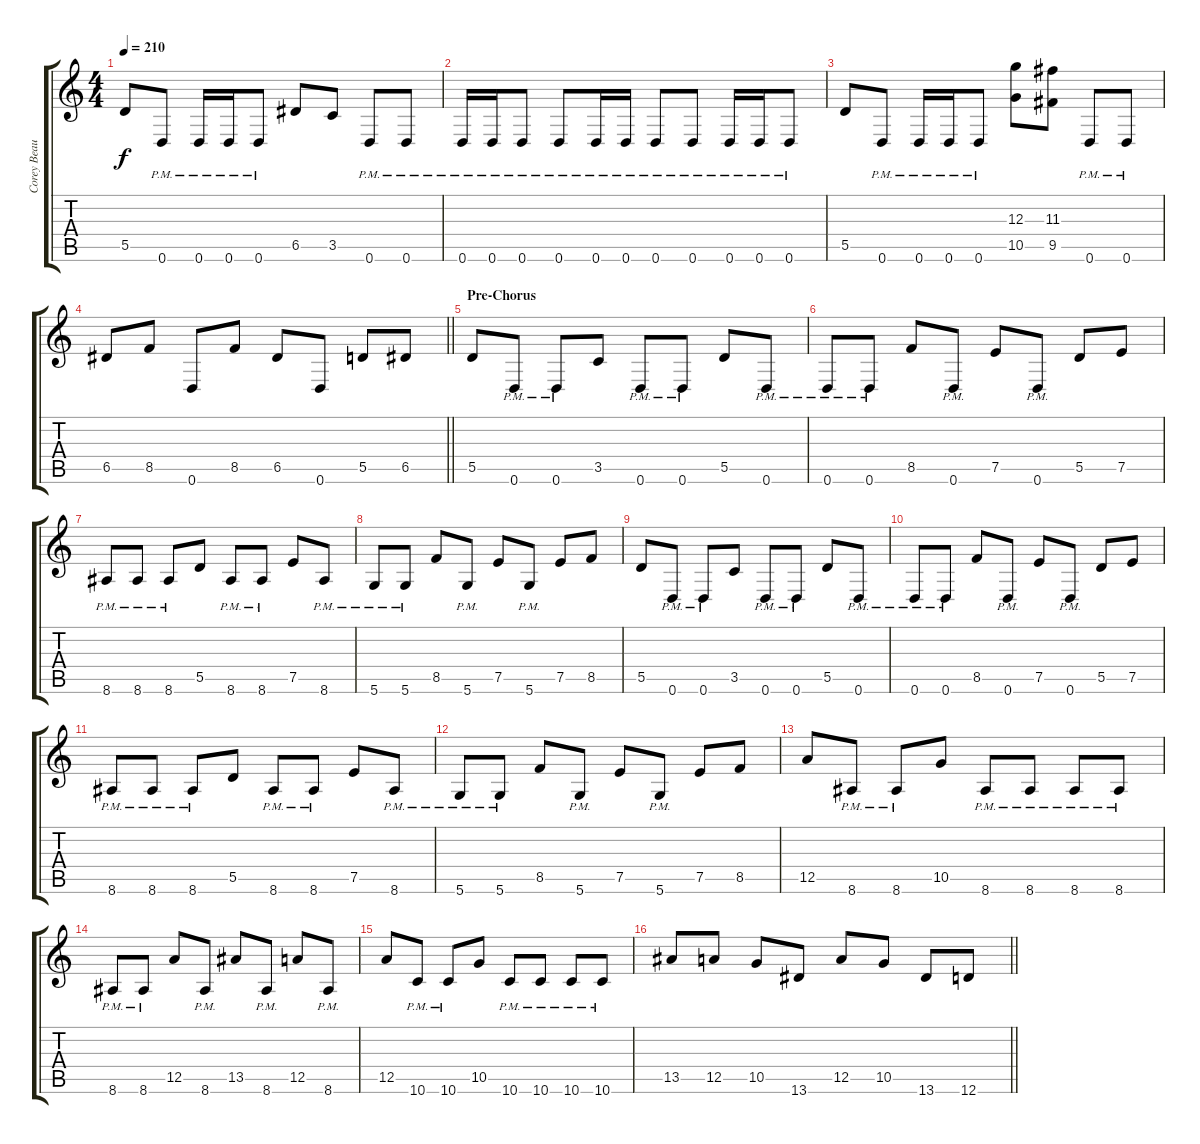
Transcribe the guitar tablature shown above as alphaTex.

\track ("Corey Beaulieu" "Corey Beau") {instrument overdrivenguitar}
\staff {score tabs}
\tuning (E4 B3 G3 D3 A2 D2) {hide}
\ts (4 4)
\tempo 210
\clef g2
\ks c
5.5.8{dy f} 0.6{pm}.8 0.6{pm}.16 0.6{pm}.16 0.6{pm}.8 6.5.8 3.5.8 0.6{pm}.8 0.6{pm}.8 |
0.6{pm}.16 0.6{pm}.16 0.6{pm}.8 0.6{pm}.8 0.6{pm}.16 0.6{pm}.16 0.6{pm}.8 0.6{pm}.8 0.6{pm}.16 0.6{pm}.16 0.6{pm}.8 |
5.5.8 0.6{pm}.8 0.6{pm}.16 0.6{pm}.16 0.6{pm}.8 (12.3 10.5).8 (11.3 9.5).8 0.6{pm}.8 0.6{pm}.8 |
\barLineRight lightlight
6.5.8 8.5.8 0.6.8 8.5.8 6.5.8 0.6.8 5.5.8 6.5.8 |
\section ("" "Pre-Chorus")
5.5.8 0.6{pm}.8 0.6{pm}.8 3.5.8 0.6{pm}.8 0.6{pm}.8 5.5.8 0.6{pm}.8 |
0.6{pm}.8 0.6{pm}.8 8.5.8 0.6{pm}.8 7.5.8 0.6{pm}.8 5.5.8 7.5.8 |
8.6{pm}.8 8.6{pm}.8 8.6{pm}.8 5.5.8 8.6{pm}.8 8.6{pm}.8 7.5.8 8.6{pm}.8 |
5.6{pm}.8 5.6{pm}.8 8.5.8 5.6{pm}.8 7.5.8 5.6{pm}.8 7.5.8 8.5.8 |
5.5.8 0.6{pm}.8 0.6{pm}.8 3.5.8 0.6{pm}.8 0.6{pm}.8 5.5.8 0.6{pm}.8 |
0.6{pm}.8 0.6{pm}.8 8.5.8 0.6{pm}.8 7.5.8 0.6{pm}.8 5.5.8 7.5.8 |
8.6{pm}.8 8.6{pm}.8 8.6{pm}.8 5.5.8 8.6{pm}.8 8.6{pm}.8 7.5.8 8.6{pm}.8 |
5.6{pm}.8 5.6{pm}.8 8.5.8 5.6{pm}.8 7.5.8 5.6{pm}.8 7.5.8 8.5.8 |
12.5.8 8.6{pm}.8 8.6{pm}.8 10.5.8 8.6{pm}.8 8.6{pm}.8 8.6{pm}.8 8.6{pm}.8 |
8.6{pm}.8 8.6{pm}.8 12.5.8 8.6{pm}.8 13.5.8 8.6{pm}.8 12.5.8 8.6{pm}.8 |
12.5.8 10.6{pm}.8 10.6{pm}.8 10.5.8 10.6{pm}.8 10.6{pm}.8 10.6{pm}.8 10.6{pm}.8 |
\barLineRight lightlight
13.5.8 12.5.8 10.5.8 13.6.8 12.5.8 10.5.8 13.6.8 12.6.8
